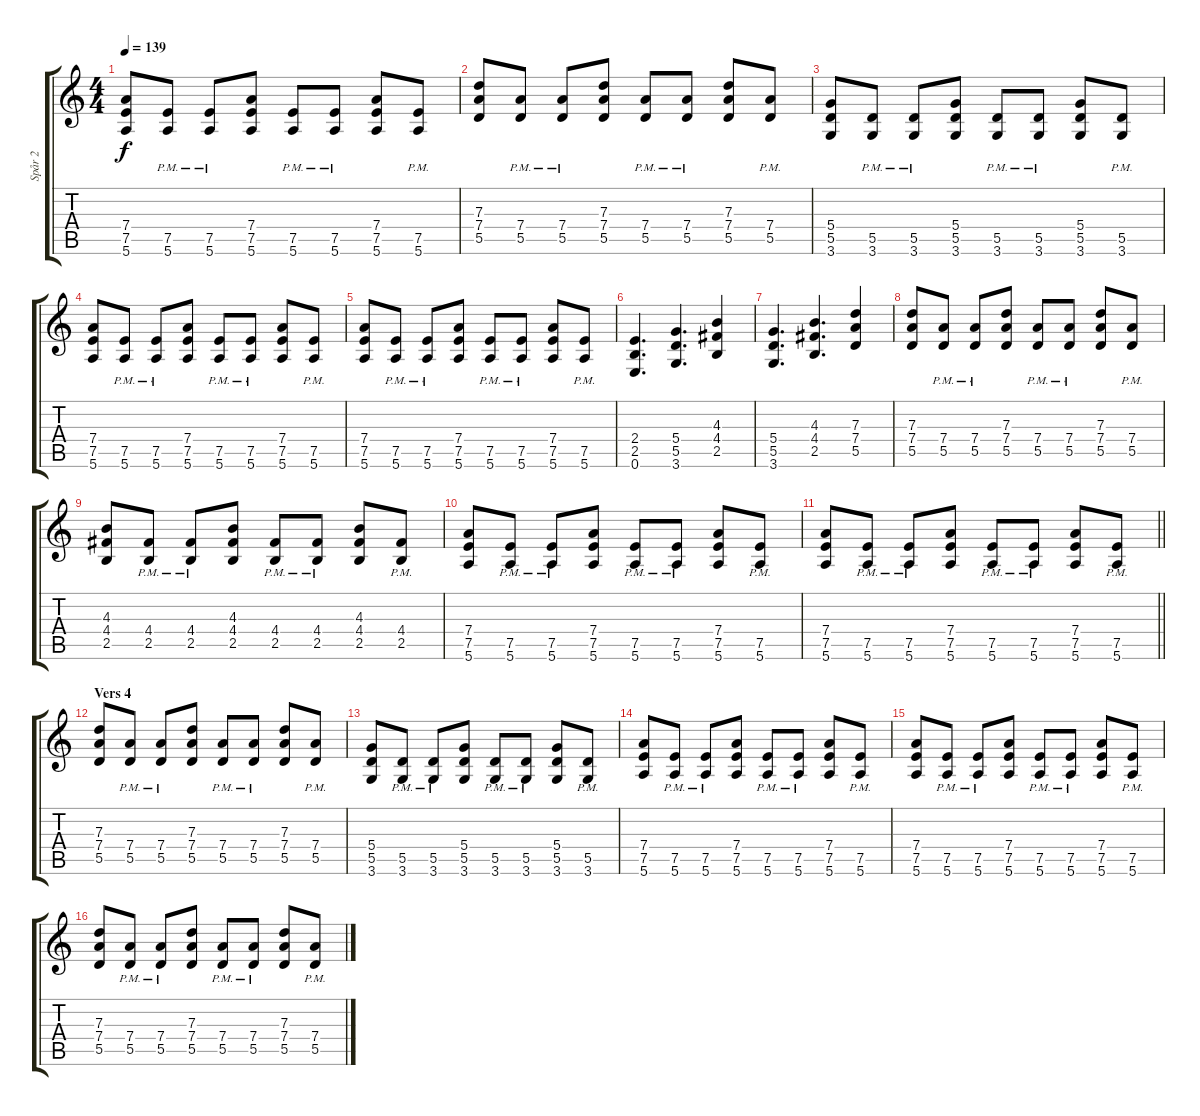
\track ("Spår 2" "Spår 2") {instrument overdrivenguitar}
\staff {score tabs}
\tuning (E4 B3 G3 D3 A2 E2) {hide}
\ts (4 4)
\tempo 139
\clef g2
\ks c
(7.4 7.5 5.6).8{dy f} (7.5{pm} 5.6).8 (7.5{pm} 5.6).8 (7.4 7.5 5.6).8 (7.5{pm} 5.6).8 (7.5{pm} 5.6).8 (7.4 7.5 5.6).8 (7.5{pm} 5.6).8 |
(7.3 7.4 5.5).8 (7.4{pm} 5.5{pm}).8 (7.4{pm} 5.5{pm}).8 (7.3 7.4 5.5).8 (7.4{pm} 5.5{pm}).8 (7.4{pm} 5.5{pm}).8 (7.3 7.4 5.5).8 (7.4{pm} 5.5{pm}).8 |
(5.4 5.5 3.6).8 (5.5{pm} 3.6{pm}).8 (5.5{pm} 3.6{pm}).8 (5.4 5.5 3.6).8 (5.5{pm} 3.6{pm}).8 (5.5{pm} 3.6{pm}).8 (5.4 5.5 3.6).8 (5.5 3.6{pm}).8 |
(7.4 7.5 5.6).8 (7.5{pm} 5.6).8 (7.5{pm} 5.6).8 (7.4 7.5 5.6).8 (7.5{pm} 5.6).8 (7.5{pm} 5.6).8 (7.4 7.5 5.6).8 (7.5{pm} 5.6).8 |
(7.4 7.5 5.6).8 (7.5{pm} 5.6).8 (7.5{pm} 5.6).8 (7.4 7.5 5.6).8 (7.5{pm} 5.6).8 (7.5{pm} 5.6).8 (7.4 7.5 5.6).8 (7.5{pm} 5.6).8 |
(2.4 2.5 0.6).4{d} (5.4 5.5 3.6).4{d} (4.3 4.4 2.5).4 |
(5.4 5.5 3.6).4{d} (4.3 4.4 2.5).4{d} (7.3 7.4 5.5).4 |
(7.3 7.4 5.5).8 (7.4{pm} 5.5{pm}).8 (7.4{pm} 5.5{pm}).8 (7.3 7.4 5.5).8 (7.4{pm} 5.5{pm}).8 (7.4{pm} 5.5{pm}).8 (7.3 7.4 5.5).8 (7.4{pm} 5.5{pm}).8 |
(4.3 4.4 2.5).8 (4.4{pm} 2.5{pm}).8 (4.4{pm} 2.5{pm}).8 (4.3 4.4 2.5).8 (4.4{pm} 2.5{pm}).8 (4.4{pm} 2.5{pm}).8 (4.3 4.4 2.5).8 (4.4{pm} 2.5).8 |
(7.4 7.5 5.6).8 (7.5{pm} 5.6).8 (7.5{pm} 5.6).8 (7.4 7.5 5.6).8 (7.5{pm} 5.6).8 (7.5{pm} 5.6).8 (7.4 7.5 5.6).8 (7.5{pm} 5.6).8 |
\barLineRight lightlight
(7.4 7.5 5.6).8 (7.5{pm} 5.6).8 (7.5{pm} 5.6).8 (7.4 7.5 5.6).8 (7.5{pm} 5.6).8 (7.5{pm} 5.6).8 (7.4 7.5 5.6).8 (7.5{pm} 5.6).8 |
\section ("" "Vers 4")
(7.3 7.4 5.5).8 (7.4{pm} 5.5{pm}).8 (7.4{pm} 5.5{pm}).8 (7.3 7.4 5.5).8 (7.4{pm} 5.5{pm}).8 (7.4{pm} 5.5{pm}).8 (7.3 7.4 5.5).8 (7.4{pm} 5.5{pm}).8 |
(5.4 5.5 3.6).8 (5.5{pm} 3.6{pm}).8 (5.5{pm} 3.6{pm}).8 (5.4 5.5 3.6).8 (5.5{pm} 3.6{pm}).8 (5.5{pm} 3.6{pm}).8 (5.4 5.5 3.6).8 (5.5 3.6{pm}).8 |
(7.4 7.5 5.6).8 (7.5{pm} 5.6).8 (7.5{pm} 5.6).8 (7.4 7.5 5.6).8 (7.5{pm} 5.6).8 (7.5{pm} 5.6).8 (7.4 7.5 5.6).8 (7.5{pm} 5.6).8 |
(7.4 7.5 5.6).8 (7.5{pm} 5.6).8 (7.5{pm} 5.6).8 (7.4 7.5 5.6).8 (7.5{pm} 5.6).8 (7.5{pm} 5.6).8 (7.4 7.5 5.6).8 (7.5{pm} 5.6).8 |
(7.3 7.4 5.5).8 (7.4{pm} 5.5{pm}).8 (7.4{pm} 5.5{pm}).8 (7.3 7.4 5.5).8 (7.4{pm} 5.5{pm}).8 (7.4{pm} 5.5{pm}).8 (7.3 7.4 5.5).8 (7.4{pm} 5.5{pm}).8
